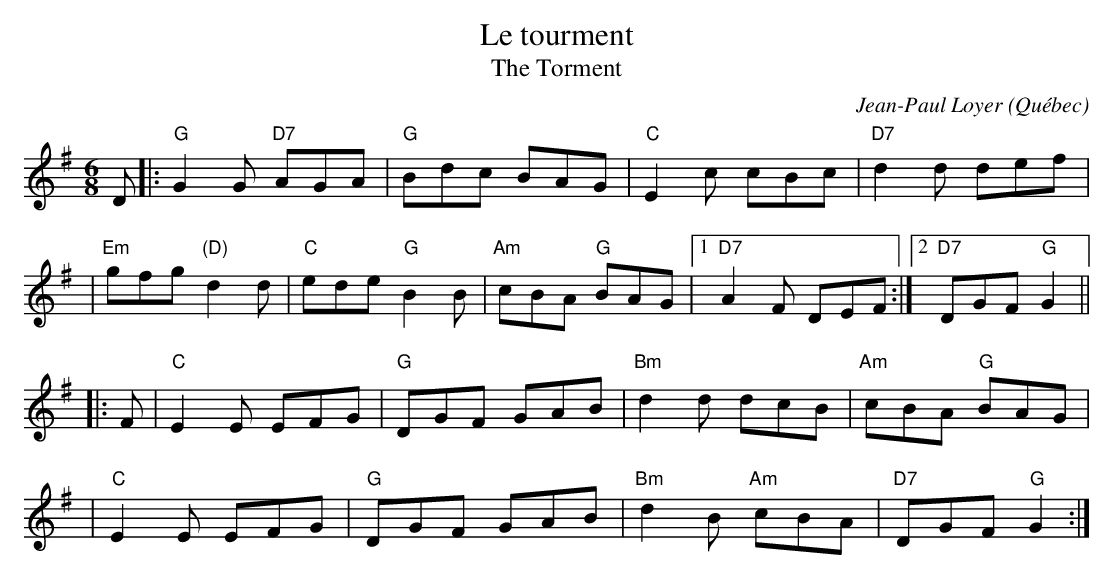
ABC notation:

X:1
T: Le tourment
T: The Torment
C: Jean-Paul Loyer
O: Qu\'ebec
M: 6/8
L: 1/8
K: G
 D \
|: "G"G2G "D7"AGA | "G"Bdc BAG | "C"E2c cBc | "D7"d2d def |
| "Em"gfg "(D)"d2d | "C"ede "G"B2B | "Am"cBA "G"BAG |1 "D7"A2F DEF :|2 "D7"DGF "G"G2 ||
|: F \
| "C"E2E EFG | "G"DGF GAB | "Bm"d2d dcB | "Am"cBA "G"BAG |
| "C"E2E EFG | "G"DGF GAB | "Bm"d2B "Am"cBA | "D7"DGF "G"G2 :|
